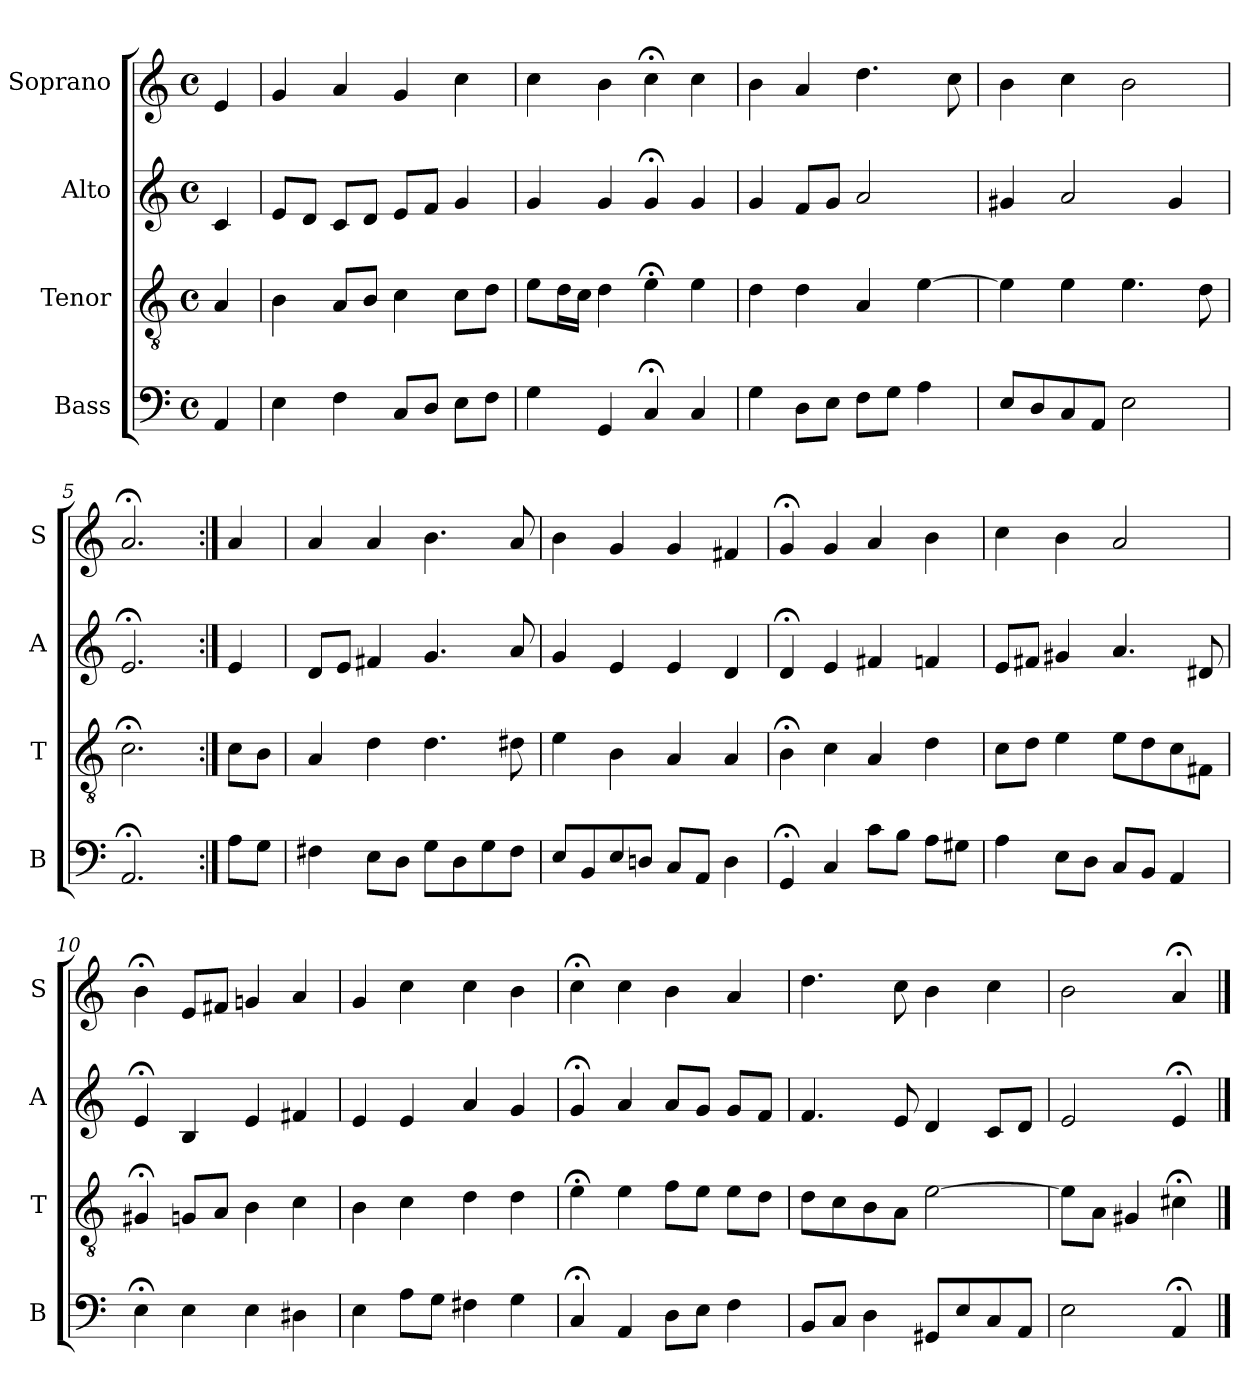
**kern	**kern	**kern	**kern
*part4	*part3	*part2	*part1
*staff4	*staff3	*staff2	*staff1
*I"Bass	*I"Tenor	*I"Alto	*I"Soprano
*I'B	*I'T	*I'A	*I'S
*clefF4	*clefGv2	*clefG2	*clefG2
*k[]	*k[]	*k[]	*k[]
*a:	*a:	*a:	*a:
*M4/4	*M4/4	*M4/4	*M4/4
*met(c)	*met(c)	*met(c)	*met(c)
*MM100	*MM100	*MM100	*MM100
=	=	=	=
4AA	4A	4c	4e
=1	=1	=1	=1
4E	4B	8eL	4g
.	.	8dJ	.
4F	8AL	8cL	4a
.	8BJ	8dJ	.
8CL	4c	8eL	4g
8DJ	.	8fJ	.
8EL	8cL	4g	4cc
8FJ	8dJ	.	.
=2	=2	=2	=2
4G	8eL	4g	4cc
.	16dL	.	.
.	16cJJ	.	.
4GG	4d	4g	4b
4C;<	4e;<	4g;<	4cc;<
4C	4e	4g	4cc
=3	=3	=3	=3
4G	4d	4g	4b
8DL	4d	8fL	4a
8EJ	.	8gJ	.
8FL	4A	2a	4.dd
8GJ	.	.	.
4A	[4e	.	.
.	.	.	8cc
=4	=4	=4	=4
8EL	4e]	4g#X	4b
8D	.	.	.
8C	4e	2a	4cc
8AAJ	.	.	.
2E	4.e	.	2b
.	.	4g#	.
.	8d	.	.
=5	=5	=5	=5
2.AA;<	2.c;<	2.e;<	2.a;<
=:|!	=:|!	=:|!	=:|!
8AL	8cL	4e	4a
8GJ	8BJ	.	.
=6	=6	=6	=6
4F#X	4A	8dL	4a
.	.	8eJ	.
8EL	4d	4f#X	4a
8DJ	.	.	.
8GL	4.d	4.g	4.b
8D	.	.	.
8G	.	.	.
8F#J	8d#X	8a	8a
=7	=7	=7	=7
8EL	4e	4g	4b
8BB	.	.	.
8E	4B	4e	4g
8DnJ	.	.	.
8CL	4A	4e	4g
8AAJ	.	.	.
4D	4A	4d	4f#X
=8	=8	=8	=8
4GG;<	4B;<	4d;<	4g;<
4C	4c	4e	4g
8cL	4A	4f#X	4a
8BJ	.	.	.
8AL	4d	4fn	4b
8G#XJ	.	.	.
=9	=9	=9	=9
4A	8cL	8eL	4cc
.	8dJ	8f#XJ	.
8EL	4e	4g#X	4b
8DJ	.	.	.
8CL	8eL	4.a	2a
8BBJ	8d	.	.
4AA	8c	.	.
.	8F#XJ	8d#X	.
=10	=10	=10	=10
4E;<	4G#X;<	4e;<	4b;<
4E	8GnL	4B	8eL
.	8AJ	.	8f#XJ
4E	4B	4e	4gn
4D#X	4c	4f#X	4a
=11	=11	=11	=11
4E	4B	4e	4g
8AL	4c	4e	4cc
8GJ	.	.	.
4F#X	4d	4a	4cc
4G	4d	4g	4b
=12	=12	=12	=12
4C;<	4e;<	4g;<	4cc;<
4AA	4e	4a	4cc
8DL	8fL	8aL	4b
8EJ	8eJ	8gJ	.
4F	8eL	8gL	4a
.	8dJ	8fJ	.
=13	=13	=13	=13
8BBL	8dL	4.fi	4.dd
8CJ	8c	.	.
4D	8Bi	.	.
.	8AiJ	8ei	8cc
8GG#XL	[2e	4d	4b
8E	.	.	.
8C	.	8cL	4cc
8AAJ	.	8dJ	.
=14	=14	=14	=14
2E	8eL]	2e	2b
.	8AJ	.	.
.	4G#X	.	.
4AA;<	4c#X;<	4e;<	4a;<
==	==	==	==
*-	*-	*-	*-
